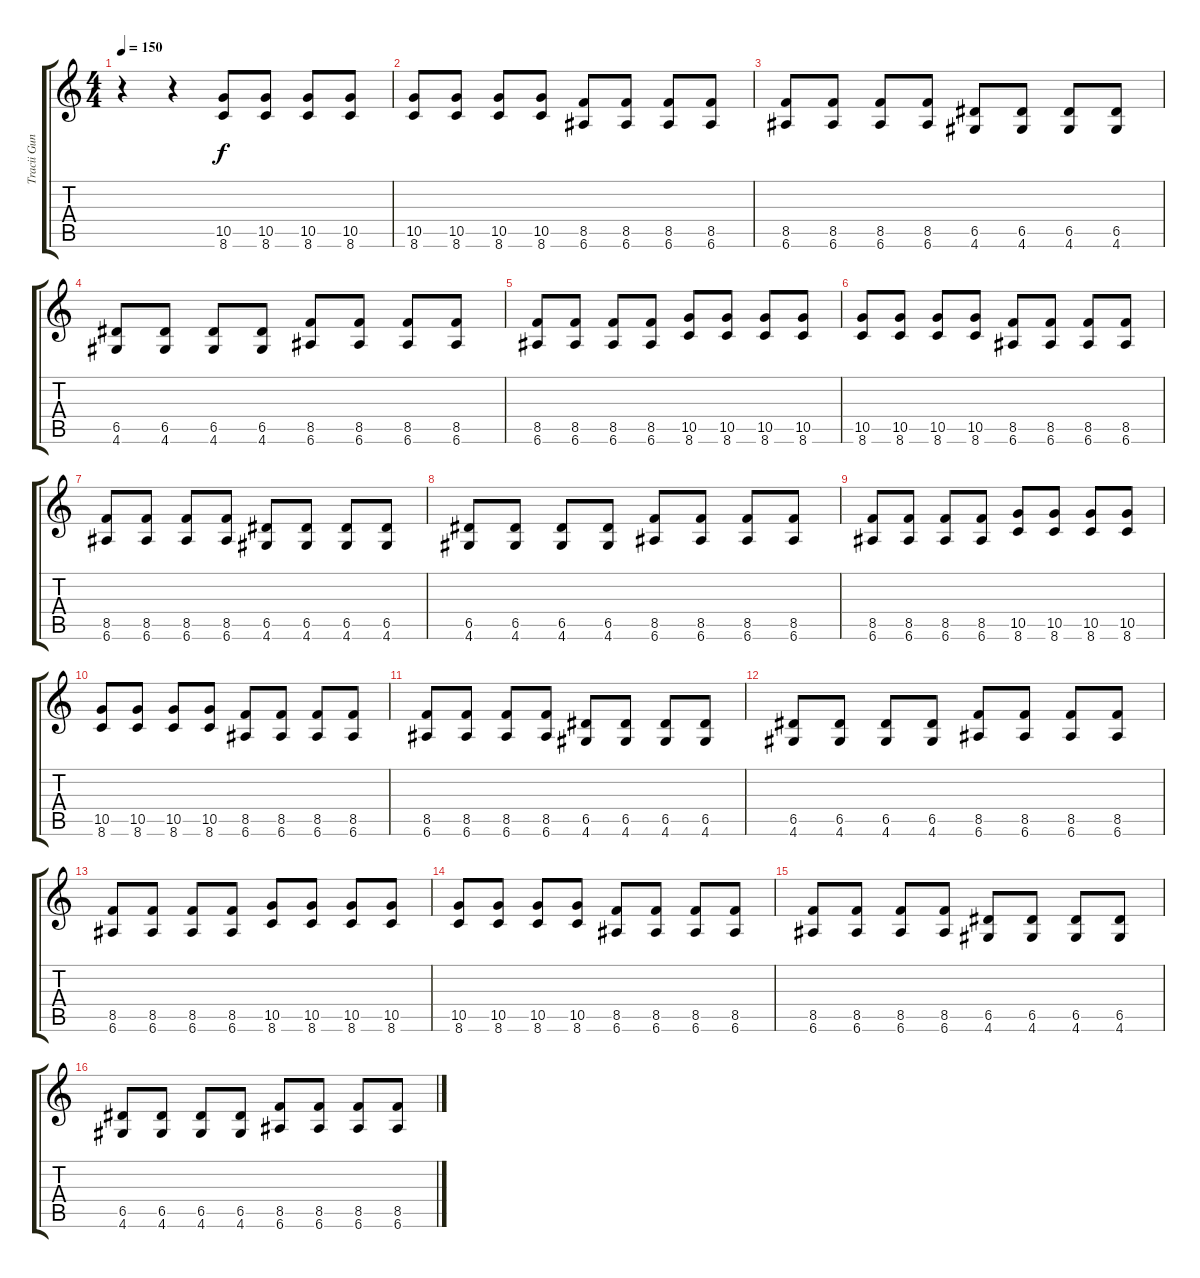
\track ("Tracii Guns-Rhythm Guitar" "Tracii Gun") {instrument distortionguitar}
\staff {score tabs}
\tuning (E4 B3 G3 D3 A2 E2) {hide}
\ts (4 4)
\tempo 150
\clef g2
\ks c
r.4{dy f instrument distortionguitar} r.4 (10.5 8.6).8 (10.5 8.6).8 (10.5 8.6).8 (10.5 8.6).8 |
(10.5 8.6).8 (10.5 8.6).8 (10.5 8.6).8 (10.5 8.6).8 (8.5 6.6).8 (8.5 6.6).8 (8.5 6.6).8 (8.5 6.6).8 |
(8.5 6.6).8 (8.5 6.6).8 (8.5 6.6).8 (8.5 6.6).8 (6.5 4.6).8 (6.5 4.6).8 (6.5 4.6).8 (6.5 4.6).8 |
(6.5 4.6).8 (6.5 4.6).8 (6.5 4.6).8 (6.5 4.6).8 (8.5 6.6).8 (8.5 6.6).8 (8.5 6.6).8 (8.5 6.6).8 |
(8.5 6.6).8 (8.5 6.6).8 (8.5 6.6).8 (8.5 6.6).8 (10.5 8.6).8 (10.5 8.6).8 (10.5 8.6).8 (10.5 8.6).8 |
(10.5 8.6).8 (10.5 8.6).8 (10.5 8.6).8 (10.5 8.6).8 (8.5 6.6).8 (8.5 6.6).8 (8.5 6.6).8 (8.5 6.6).8 |
(8.5 6.6).8 (8.5 6.6).8 (8.5 6.6).8 (8.5 6.6).8 (6.5 4.6).8 (6.5 4.6).8 (6.5 4.6).8 (6.5 4.6).8 |
(6.5 4.6).8 (6.5 4.6).8 (6.5 4.6).8 (6.5 4.6).8 (8.5 6.6).8 (8.5 6.6).8 (8.5 6.6).8 (8.5 6.6).8 |
(8.5 6.6).8 (8.5 6.6).8 (8.5 6.6).8 (8.5 6.6).8 (10.5 8.6).8 (10.5 8.6).8 (10.5 8.6).8 (10.5 8.6).8 |
(10.5 8.6).8 (10.5 8.6).8 (10.5 8.6).8 (10.5 8.6).8 (8.5 6.6).8 (8.5 6.6).8 (8.5 6.6).8 (8.5 6.6).8 |
(8.5 6.6).8 (8.5 6.6).8 (8.5 6.6).8 (8.5 6.6).8 (6.5 4.6).8 (6.5 4.6).8 (6.5 4.6).8 (6.5 4.6).8 |
(6.5 4.6).8 (6.5 4.6).8 (6.5 4.6).8 (6.5 4.6).8 (8.5 6.6).8 (8.5 6.6).8 (8.5 6.6).8 (8.5 6.6).8 |
(8.5 6.6).8 (8.5 6.6).8 (8.5 6.6).8 (8.5 6.6).8 (10.5 8.6).8 (10.5 8.6).8 (10.5 8.6).8 (10.5 8.6).8 |
(10.5 8.6).8 (10.5 8.6).8 (10.5 8.6).8 (10.5 8.6).8 (8.5 6.6).8 (8.5 6.6).8 (8.5 6.6).8 (8.5 6.6).8 |
(8.5 6.6).8 (8.5 6.6).8 (8.5 6.6).8 (8.5 6.6).8 (6.5 4.6).8 (6.5 4.6).8 (6.5 4.6).8 (6.5 4.6).8 |
(6.5 4.6).8 (6.5 4.6).8 (6.5 4.6).8 (6.5 4.6).8 (8.5 6.6).8 (8.5 6.6).8 (8.5 6.6).8 (8.5 6.6).8
